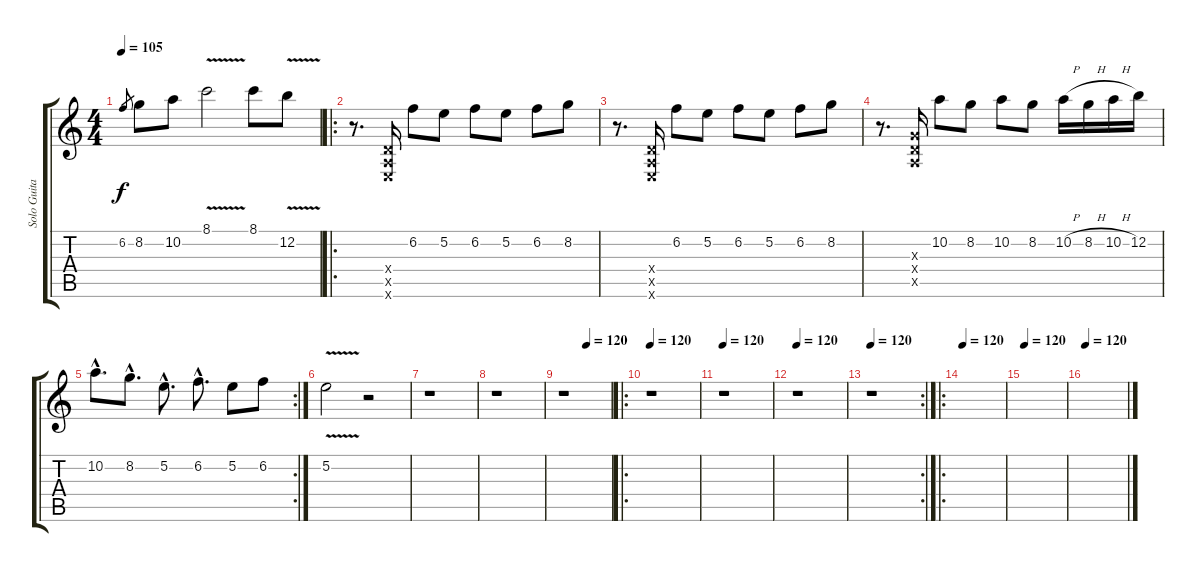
\track ("Solo Guitar" "Solo Guita") {instrument distortionguitar}
\staff {score tabs}
\tuning (E4 B3 G3 D3 A2 E2) {hide}
\ts (4 4)
\tempo 105
\clef g2
\ks c
6.2.8{gr dy f} 8.2.8 10.2.8 8.1{v}.2 8.1.8 12.2{v}.8 |
\ro
r.8{d} (0.4{x} 0.5{x} 0.6{x}).16 6.2.8 5.2.8 6.2.8 5.2.8 6.2.8 8.2.8 |
r.8{d} (0.4{x} 0.5{x} 0.6{x}).16 6.2.8 5.2.8 6.2.8 5.2.8 6.2.8 8.2.8 |
r.8{d} (0.3{x} 0.4{x} 0.5{x}).16 10.2.8 8.2.8 10.2.8 8.2.8 10.2{h}.16 8.2{h}.16 10.2{h}.16 12.2.16 |
\rc 2
10.2{hac}.8{d} 8.2{hac}.8{d} 5.2{hac}.8{d} 6.2{hac}.8{d} 5.2.8 6.2.8 |
5.2{v}.2 r.2 |
r.1 |
r.1 |
\tempo (120 0.5)
r.1 |
\ro
\tempo 120
r.1 |
\tempo 120
r.1 |
\tempo 120
r.1 |
\rc 2
\tempo 120
r.1 |
\ro
\tempo 120
|
\tempo 120
|
\tempo 120
